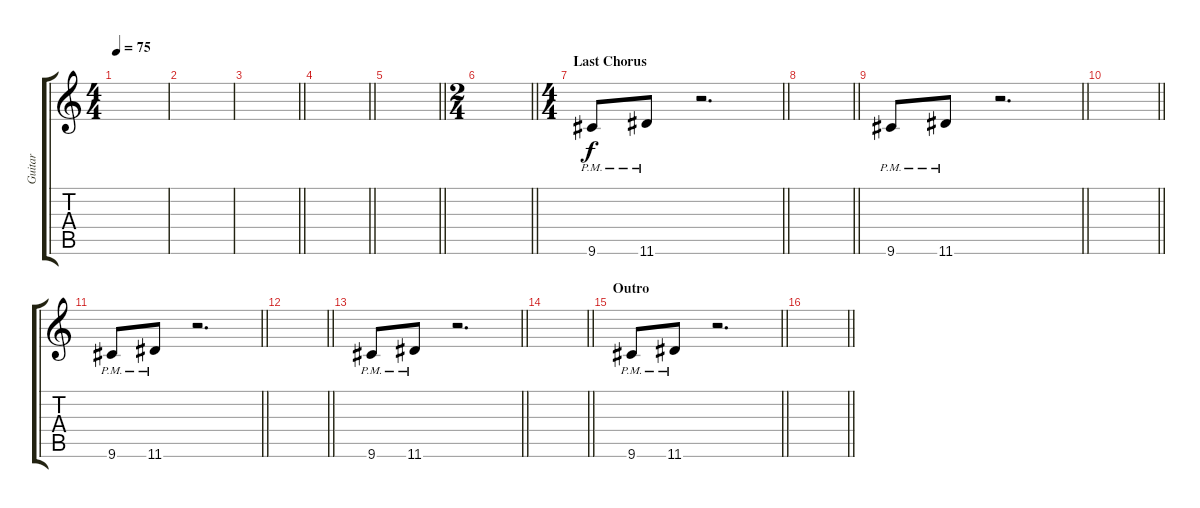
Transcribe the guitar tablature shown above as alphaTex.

\track ("Guitar" "Guitar") {instrument electricguitarclean}
\staff {score tabs}
\tuning (E4 B3 G3 D3 A2 E2) {hide}
\ts (4 4)
\tempo 75
\clef g2
\ks c
|
|
\barLineRight lightlight
|
\barLineRight lightlight
|
\barLineRight lightlight
|
\ts (2 4)
\barLineRight lightlight
|
\ts (4 4)
\section ("" "Last Chorus")
\barLineRight lightlight
9.6{pm}.8 11.6{pm}.8 r.2{d} |
\barLineRight lightlight
|
\barLineRight lightlight
9.6{pm}.8 11.6{pm}.8 r.2{d} |
\barLineRight lightlight
|
\barLineRight lightlight
9.6{pm}.8 11.6{pm}.8 r.2{d} |
\barLineRight lightlight
|
\barLineRight lightlight
9.6{pm}.8 11.6{pm}.8 r.2{d} |
\barLineRight lightlight
|
\section ("" "Outro")
\barLineRight lightlight
9.6{pm}.8 11.6{pm}.8 r.2{d} |
\barLineRight lightlight
